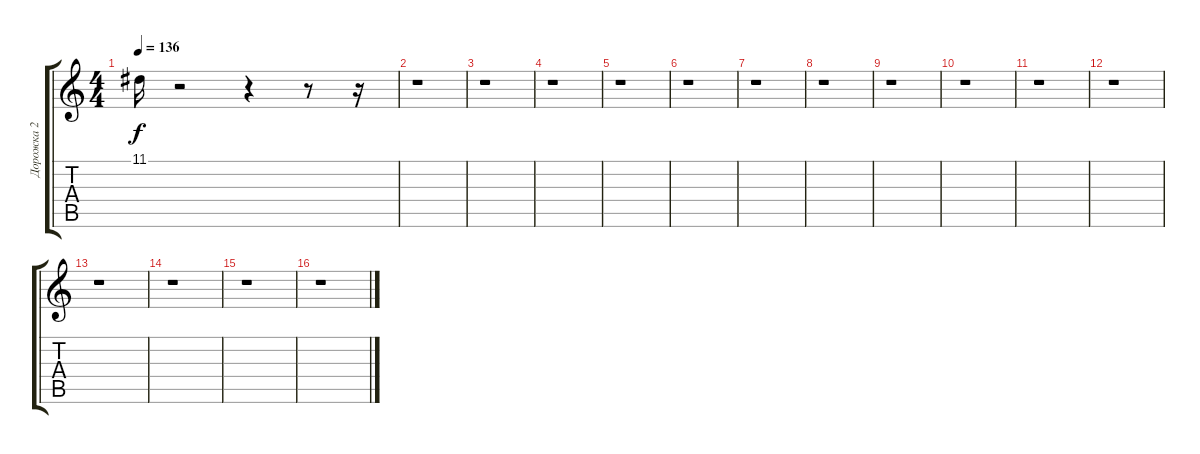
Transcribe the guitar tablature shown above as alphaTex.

\track ("Дорожка 2" "Дорожка 2") {instrument violin}
\staff {score tabs}
\tuning (E4 B3 G3 D3 A2 E2) {hide}
\ts (4 4)
\tempo 136
\clef g2
\ks c
11.1{t}.16{dy f} r.2 r.4 r.8 r.16 |
r.1 |
r.1 |
r.1 |
r.1 |
r.1 |
r.1 |
r.1 |
r.1 |
r.1 |
r.1 |
r.1 |
r.1 |
r.1 |
r.1 |
r.1
